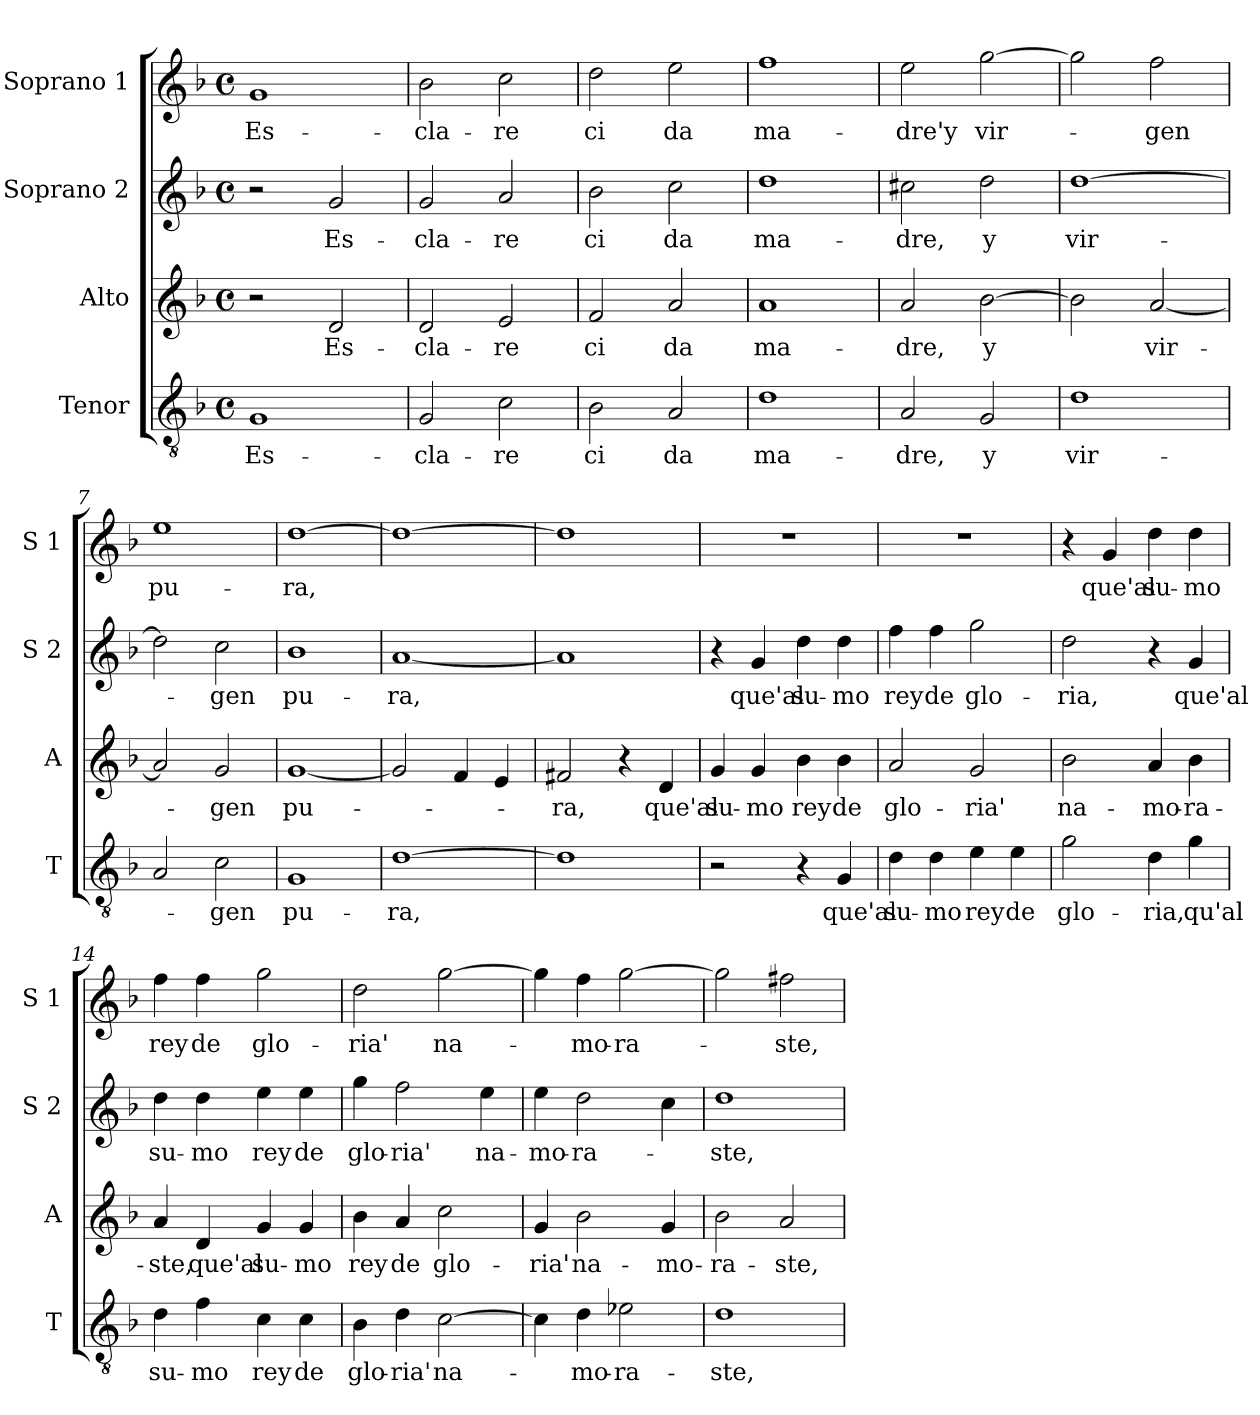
**kern	**text	**kern	**text	**kern	**text	**kern	**text
*part4	*part4	*part3	*part3	*part2	*part2	*part1	*part1
*staff4	*staff4	*staff3	*staff3	*staff2	*staff2	*staff1	*staff1
*I"Tenor	*	*I"Alto	*	*I"Soprano 2	*	*I"Soprano 1	*
*I'T	*	*I'A	*	*I'S 2	*	*I'S 1	*
*clefGv2	*	*clefG2	*	*clefG2	*	*clefG2	*
*k[b-]	*	*k[b-]	*	*k[b-]	*	*k[b-]	*
*F:	*	*F:	*	*F:	*	*F:	*
*M4/4	*	*M4/4	*	*M4/4	*	*M4/4	*
*met(c)	*	*met(c)	*	*met(c)	*	*met(c)	*
=1	=1	=1	=1	=1	=1	=1	=1
!	!LO:LY:b	!	!	!	!	!	!LO:LY:b
1G	Es-	2r	.	2r	.	1g	Es-
!	!	!	!LO:LY:b	!	!LO:LY:b	!	!
.	.	2d/	Es-	2g/	Es-	.	.
=2	=2	=2	=2	=2	=2	=2	=2
!	!LO:LY:b	!	!LO:LY:b	!	!LO:LY:b	!	!LO:LY:b
2G/	-cla-	2d/	-cla-	2g/	-cla-	2b-\	-cla-
!	!LO:LY:b	!	!LO:LY:b	!	!LO:LY:b	!	!LO:LY:b
2c\	-re	2e/	-re	2a/	-re	2cc\	-re
=3	=3	=3	=3	=3	=3	=3	=3
!	!LO:LY:b	!	!LO:LY:b	!	!LO:LY:b	!	!LO:LY:b
2B-\	ci	2f/	ci	2b-\	ci	2dd\	ci
!	!LO:LY:b	!	!LO:LY:b	!	!LO:LY:b	!	!LO:LY:b
2A/	da	2a/	da	2cc\	da	2ee\	da
=4	=4	=4	=4	=4	=4	=4	=4
!	!LO:LY:b	!	!LO:LY:b	!	!LO:LY:b	!	!LO:LY:b
1d	ma-	1a	ma-	1dd	ma-	1ff	ma-
=5	=5	=5	=5	=5	=5	=5	=5
!	!LO:LY:b	!	!LO:LY:b	!	!LO:LY:b	!	!LO:LY:b
2A/	-dre,	2a/	-dre,	2cc#X\	-dre,	2ee\	-dre'y
!	!LO:LY:b	!	!LO:LY:b	!	!LO:LY:b	!	!LO:LY:b
2G/	y	[2b-\	y	2dd\	y	[2gg\	vir-
!!LO:LB:g=z
=6	=6	=6	=6	=6	=6	=6	=6
!	!LO:LY:b	!	!	!	!LO:LY:b	!	!
1d	vir-	2b-\]	.	[1dd	vir-	2gg\]	.
!	!	!	!LO:LY:b	!	!	!	!LO:LY:b
.	.	[2a/	vir-	.	.	2ff\	-gen
=7	=7	=7	=7	=7	=7	=7	=7
!	!	!	!	!	!	!	!LO:LY:b
2A/	.	2a/]	.	2dd\]	.	1ee	pu-
!	!LO:LY:b	!	!LO:LY:b	!	!LO:LY:b	!	!
2c\	-gen	2g/	-gen	2cc\	-gen	.	.
=8	=8	=8	=8	=8	=8	=8	=8
!	!LO:LY:b	!	!LO:LY:b	!	!LO:LY:b	!	!LO:LY:b
1G	pu-	[1g	pu-	1b-	pu-	[1dd	-ra,
=9	=9	=9	=9	=9	=9	=9	=9
!	!LO:LY:b	!	!	!	!LO:LY:b	!	!
[1d	-ra,	2g/]	.	[1a	-ra,	1dd_	.
.	.	4f/	.	.	.	.	.
.	.	4e/	.	.	.	.	.
=10	=10	=10	=10	=10	=10	=10	=10
!	!	!	!LO:LY:b	!	!	!	!
1d]	.	2f#X/	-ra,	1a]	.	1dd]	.
.	.	4r	.	.	.	.	.
!	!	!	!LO:LY:b	!	!	!	!
.	.	4d/	que'al	.	.	.	.
=11	=11	=11	=11	=11	=11	=11	=11
!	!	!	!LO:LY:b	!	!	!	!
2r	.	4g/	su-	4r	.	1r	.
!	!	!	!LO:LY:b	!	!LO:LY:b	!	!
.	.	4g/	-mo	4g/	que'al	.	.
!	!	!	!LO:LY:b	!	!LO:LY:b	!	!
4r	.	4b-\	rey	4dd\	su-	.	.
!	!LO:LY:b	!	!LO:LY:b	!	!LO:LY:b	!	!
4G/	que'al	4b-\	de	4dd\	-mo	.	.
!!LO:LB:g=z
=12	=12	=12	=12	=12	=12	=12	=12
!	!LO:LY:b	!	!LO:LY:b	!	!LO:LY:b	!	!
4d\	su-	2a/	glo-	4ff\	rey	1r	.
!	!LO:LY:b	!	!	!	!LO:LY:b	!	!
4d\	-mo	.	.	4ff\	de	.	.
!	!LO:LY:b	!	!LO:LY:b	!	!LO:LY:b	!	!
4e\	rey	2g/	-ria'	2gg\	glo-	.	.
!	!LO:LY:b	!	!	!	!	!	!
4e\	de	.	.	.	.	.	.
=13	=13	=13	=13	=13	=13	=13	=13
!	!LO:LY:b	!	!LO:LY:b	!	!LO:LY:b	!	!
2g\	glo-	2b-\	na-	2dd\	-ria,	4r	.
!	!	!	!	!	!	!	!LO:LY:b
.	.	.	.	.	.	4g/	que'al
!	!LO:LY:b	!	!LO:LY:b	!	!	!	!LO:LY:b
4d\	-ria,	4a/	-mo-	4r	.	4dd\	su-
!	!LO:LY:b	!	!LO:LY:b	!	!LO:LY:b	!	!LO:LY:b
4g\	qu'al	4b-\	-ra-	4g/	que'al	4dd\	-mo
=14	=14	=14	=14	=14	=14	=14	=14
!	!LO:LY:b	!	!LO:LY:b	!	!LO:LY:b	!	!LO:LY:b
4d\	su-	4a/	-ste,	4dd\	su-	4ff\	rey
!	!LO:LY:b	!	!LO:LY:b	!	!LO:LY:b	!	!LO:LY:b
4f\	-mo	4d/	que'al	4dd\	-mo	4ff\	de
!	!LO:LY:b	!	!LO:LY:b	!	!LO:LY:b	!	!LO:LY:b
4c\	rey	4g/	su-	4ee\	rey	2gg\	glo-
!	!LO:LY:b	!	!LO:LY:b	!	!LO:LY:b	!	!
4c\	de	4g/	-mo	4ee\	de	.	.
=15	=15	=15	=15	=15	=15	=15	=15
!	!LO:LY:b	!	!LO:LY:b	!	!LO:LY:b	!	!LO:LY:b
4B-\	glo-	4b-\	rey	4gg\	glo-	2dd\	-ria'
!	!LO:LY:b	!	!LO:LY:b	!	!LO:LY:b	!	!
4d\	-ria'	4a/	de	2ff\	-ria'	.	.
!	!LO:LY:b	!	!LO:LY:b	!	!	!	!LO:LY:b
[2c\	na-	2cc\	glo-	.	.	[2gg\	na-
!	!	!	!	!	!LO:LY:b	!	!
.	.	.	.	4ee\	na-	.	.
=16	=16	=16	=16	=16	=16	=16	=16
!	!	!	!LO:LY:b	!	!LO:LY:b	!	!
4c\]	.	4g/	-ria'	4ee\	-mo-	4gg\]	.
!	!LO:LY:b	!	!LO:LY:b	!	!LO:LY:b	!	!LO:LY:b
4d\	-mo-	2b-\	na-	2dd\	-ra-	4ff\	-mo-
!	!LO:LY:b	!	!	!	!	!	!LO:LY:b
2e-X\	-ra-	.	.	.	.	[2gg\	-ra-
!	!	!	!LO:LY:b	!	!	!	!
.	.	4g/	-mo-	4cc\	.	.	.
=17	=17	=17	=17	=17	=17	=17	=17
!	!LO:LY:b	!	!LO:LY:b	!	!LO:LY:b	!	!
1d	-ste,	2b-\	-ra-	1dd	-ste,	2gg\]	.
!	!	!	!LO:LY:b	!	!	!	!LO:LY:b
.	.	2a/	-ste,	.	.	2ff#X\	-ste,
=	=	=	=	=	=	=	=
*-	*-	*-	*-	*-	*-	*-	*-
